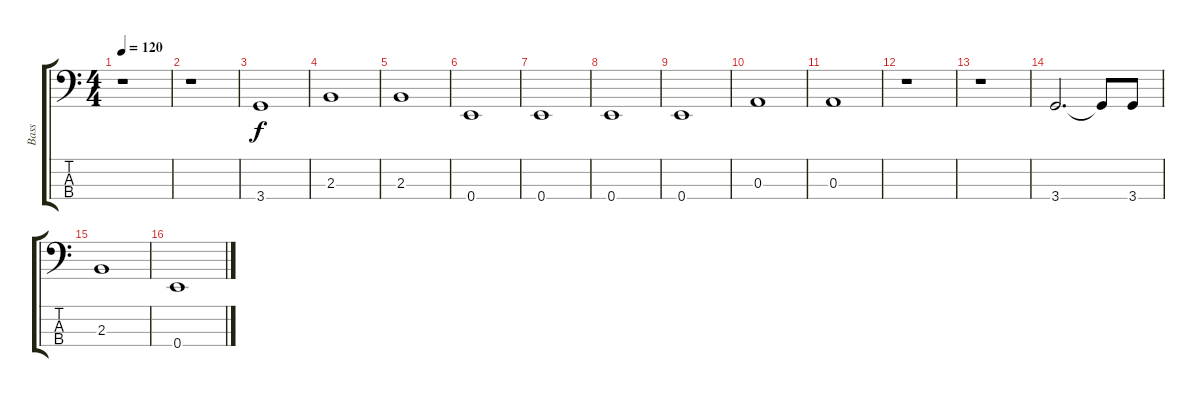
\track ("Bass" "Bass") {instrument electricbassfinger}
\staff {score tabs}
\tuning (G2 D2 A1 E1) {hide}
\ts (4 4)
\tempo 120
\clef f4
\ks c
r.1{dy f} |
r.1 |
3.4.1 |
2.3.1 |
2.3.1 |
0.4.1 |
0.4.1 |
0.4.1 |
0.4.1 |
0.3.1 |
0.3.1 |
r.1 |
r.1 |
3.4.2{d} 3.4{t}.8 3.4.8 |
2.3.1 |
0.4.1
